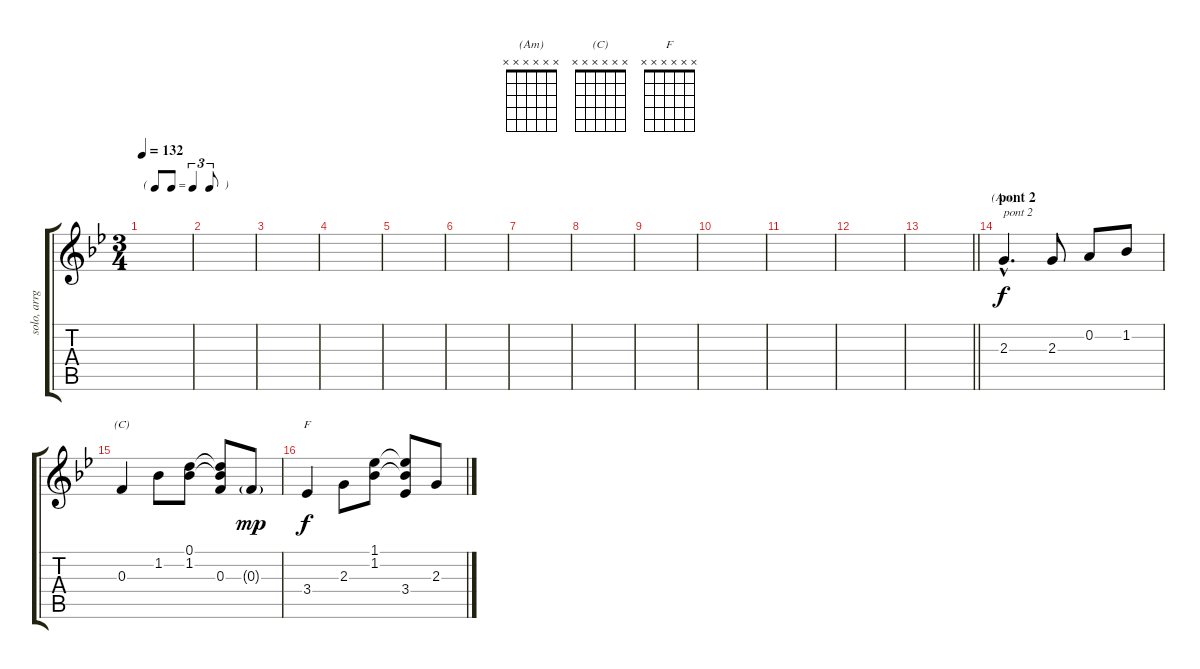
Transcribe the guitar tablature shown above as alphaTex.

\track ("solo, arrgt guitar,piano" "solo, arrg") {instrument acousticguitarsteel}
\staff {score tabs}
\tuning (D4 A3 F3 C3 G2 D2) {hide}
\chord ("(Am)" x x x x x x)
\chord ("(C)" x x x x x x)
\chord ("F" x x x x x x)
\ts (3 4)
\tf triplet8th
\tempo 132
\clef g2
\ks bb
|
|
|
|
|
|
|
|
|
|
|
|
\barLineRight lightlight
|
\section ("" "pont 2")
2.3{hac}.4{d ch "(Am)" txt "pont 2"} 2.3.8 0.2.8 1.2.8 |
0.3.4{ch "(C)"} 1.2.8 (0.1 1.2).8 (0.1{t} 1.2{t} 0.3).8 0.3{g}.8{dy mp} |
3.4.4{ch "F" dy f} 2.3.8 (1.1 1.2).8 (1.1{t} 1.2{t} 3.4).8 2.3.8
